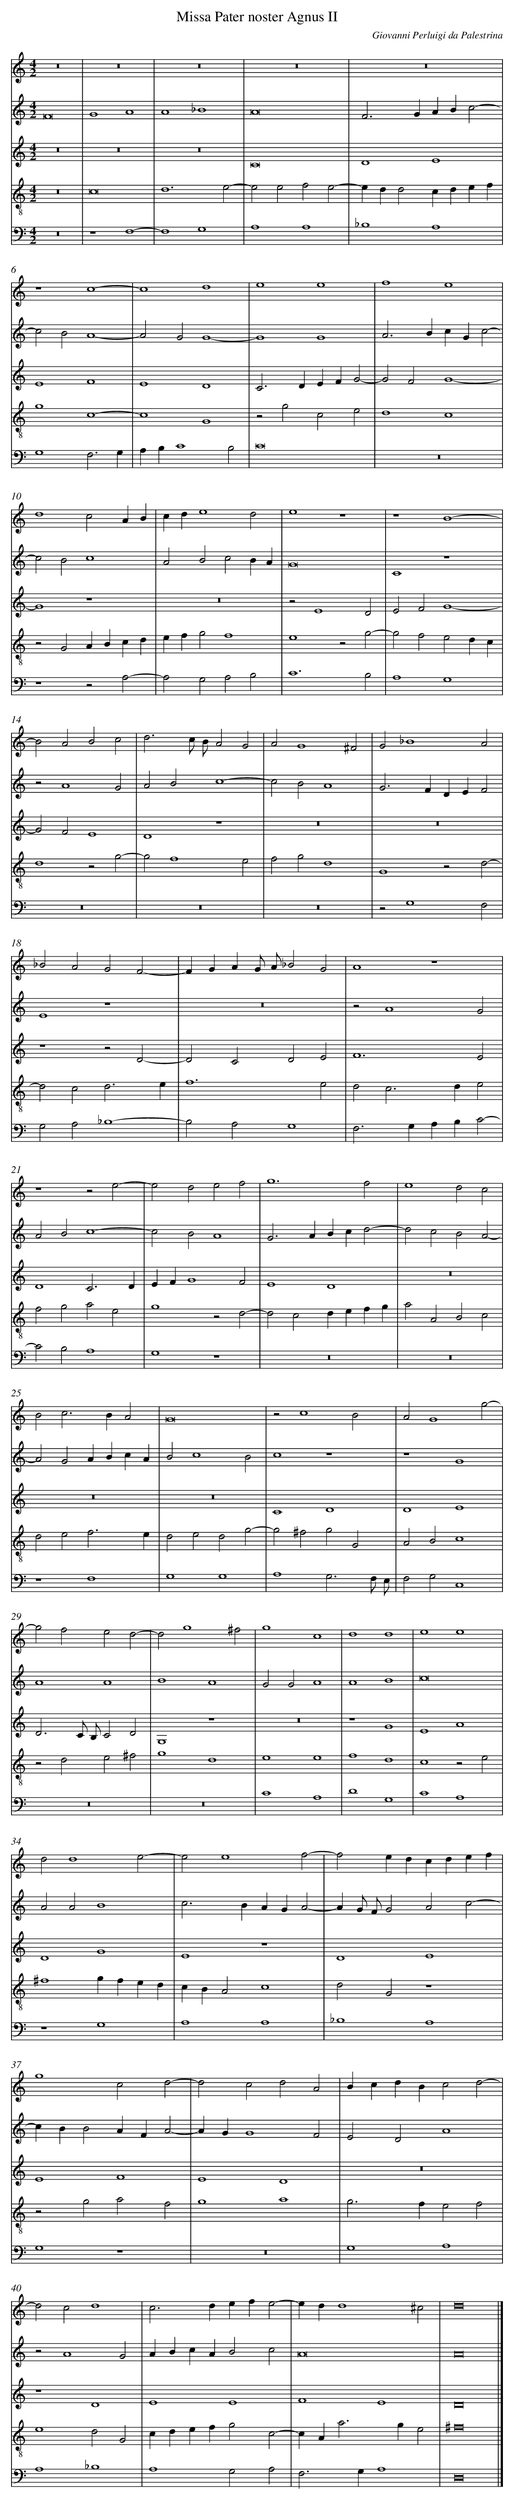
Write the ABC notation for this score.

X:1
T: Missa Pater noster Agnus II
C: Giovanni Perluigi da Palestrina
L: 1/4
M: 4/2
V: 1 clef=treble
V: 2 clef=treble
V: 3 clef=treble
V: 4 clef=treble-8
V: 5 clef=bass
K: C
[V:1] z8 |
[V:2] F8 |
[V:3] z8 |
[V:4] z8 |
[V:5] z8 |
[V:1] z8 |
[V:2] G4A4 |
[V:3] z8 |
[V:4] c8 |
[V:5] z4F,4- |
[V:1] z8 |
[V:2] A4_B4 |
[V:3] z8 |
[V:4] d6e2- |
[V:5] F,4G,4 |
[V:1] z8 |
[V:2] A8 |
[V:3] C8 |
[V:4] e2e2f2e2- |
[V:5] A,4A,4 |
[V:1] z8 |
[V:2] F2>G2ABc2- |
[V:3] D4E4 |
[V:4] edd2cdef |
[V:5] _B,4A,4 |
[V:1] z4c4- |
[V:2] c2B2A4- |
[V:3] E4F4 |
[V:4] g4c4- |
[V:5] G,4F,3G, |
[V:1] c4d4 |
[V:2] A2G2G4- |
[V:3] E4D4 |
[V:4] c4G4 |
[V:5] A,B,C4B,2 |
[V:1] e4e4 |
[V:2] G4G4 |
[V:3] C2>D2EFG2- |
[V:4] z2g2c2e2 |
[V:5] C8 |
[V:1] f4e4 |
[V:2] A2>B2cGc2- |
[V:3] G2F2G4- |
[V:4] d4c4 |
[V:5] z8 |
[V:1] d4c2AB |
[V:2] c2B2c4 |
[V:3] G4z4 |
[V:4] z2G2ABcd |
[V:5] z4z2A,2- |
[V:1] cde4d2 |
[V:2] A2B2c2BA |
[V:3] z8 |
[V:4] efg2f4 |
[V:5] A,2G,2A,2B,2 |
[V:1] e4z4 |
[V:2] G8 |
[V:3] z2E4D2 |
[V:4] e4z2g2- |
[V:5] C6B,2 |
[V:1] z4B4- |
[V:2] C4z4 |
[V:3] E2F2G4- |
[V:4] g2f2e2dc |
[V:5] A,4G,4 |
[V:1] B2A2B2c2 |
[V:2] z2A4G2 |
[V:3] G2F2E4 |
[V:4] d4z2g2- |
[V:5] z8 |
[V:1] d3c/ B/A2G2 |
[V:2] A2B2c4- |
[V:3] D4z4 |
[V:4] g2f4e2 |
[V:5] z8 |
[V:1] A2G4^F2 |
[V:2] c2B2A4 |
[V:3] z8 |
[V:4] f2g2d4 |
[V:5] z8 |
[V:1] G2_B4A2 |
[V:2] G2>F2DEF2 |
[V:3] z8 |
[V:4] G4z2d2- |
[V:5] z2G,4F,2 |
[V:1] _B2A2G2F2- |
[V:2] E4z4 |
[V:3] z4z2D2- |
[V:4] d2c2d3e |
[V:5] G,2A,2_B,4- |
[V:1] FGAG/ A/_B2G2 |
[V:2] z8 |
[V:3] D2C2D2E2 |
[V:4] f6e2 |
[V:5] B,2A,2G,4 |
[V:1] A4z4 |
[V:2] z2A4G2 |
[V:3] F6E2 |
[V:4] d2c2>d2e2 |
[V:5] F,2>G,2A,B,C2- |
[V:1] z4z2e2- |
[V:2] A2B2c4- |
[V:3] D4C3D |
[V:4] f2g2a2e2 |
[V:5] C2B,2A,4 |
[V:1] e2d2e2f2 |
[V:2] c2B2A4 |
[V:3] EFG4F2 |
[V:4] g4z2d2- |
[V:5] G,4z4 |
[V:1] g6f2 |
[V:2] G2>A2Bcd2- |
[V:3] E4D4 |
[V:4] d2c2defg |
[V:5] z8 |
[V:1] e4d2c2 |
[V:2] d2c2B2A2- |
[V:3] z8 |
[V:4] a2A2B2c2 |
[V:5] z8 |
[V:1] B2c2>B2A2 |
[V:2] A2G2ABcA |
[V:3] z8 |
[V:4] d2e2f3e |
[V:5] z4F,4 |
[V:1] G8 |
[V:2] B2c4B2 |
[V:3] z8 |
[V:4] d2e2d2g2- |
[V:5] G,4G,4 |
[V:1] z2c4B2 |
[V:2] c4z4 |
[V:3] C4D4 |
[V:4] g2^f2g2G2 |
[V:5] A,4G,3F,/ E,/ |
[V:1] A2G4g2- |
[V:2] z4G4 |
[V:3] D4E4 |
[V:4] A2B2c4 |
[V:5] F,2G,2C,4 |
[V:1] g2f2e2d2- |
[V:2] A4A4 |
[V:3] D3C/ B,/C2D2 |
[V:4] z2d2e2^f2 |
[V:5] z8 |
[V:1] d2g4^f2 |
[V:2] B4A4 |
[V:3] G,4z4 |
[V:4] g4d4 |
[V:5] z8 |
[V:1] g4c4 |
[V:2] G2G2A4 |
[V:3] z8 |
[V:4] e4e4 |
[V:5] C4A,4 |
[V:1] d4d4 |
[V:2] A4B4 |
[V:3] z4G4 |
[V:4] f4d4 |
[V:5] D4G,4 |
[V:1] e4e4 |
[V:2] c8 |
[V:3] E4A4 |
[V:4] c4z2e2 |
[V:5] C4A,4 |
[V:1] d2d4e2- |
[V:2] A2A2B4 |
[V:3] D4G4 |
[V:4] ^f4gfed |
[V:5] z4G,4 |
[V:1] e2e4f2- |
[V:2] c2>B2AGA2- |
[V:3] E4z4 |
[V:4] cBA2c4 |
[V:5] A,4A,4 |
[V:1] f2edcdef |
[V:2] AG/ F/G2A2c2- |
[V:3] D4E4 |
[V:4] d2G2z4 |
[V:5] _B,4A,4 |
[V:1] g4c2d2- |
[V:2] cBB2AFA2- |
[V:3] E4F4 |
[V:4] z2g2a2f2 |
[V:5] G,4z4 |
[V:1] d2c2d2A2 |
[V:2] AGG4F2 |
[V:3] E4D4 |
[V:4] g4a4 |
[V:5] z8 |
[V:1] BcdBc2d2- |
[V:2] E2D2A4 |
[V:3] z8 |
[V:4] g2>f2e2f2 |
[V:5] G,4A,4 |
[V:1] d2c2d4 |
[V:2] z2A4G2 |
[V:3] z4D4 |
[V:4] e4d2G2 |
[V:5] A,4_B,4 |
[V:1] c2>d2efe2- |
[V:2] ABcAB2c2 |
[V:3] E4E4 |
[V:4] cdefg2c2- |
[V:5] A,4G,2A,2 |
[V:1] edd4^c2 |
[V:2] A8 |
[V:3] F4E4 |
[V:4] cA2<a2ge2 |
[V:5] F,2>G,2A,4 |
[V:1] d8 |]
[V:2] A8 |]
[V:3] D8 |]
[V:4] ^f8 |]
[V:5] D,8 |]
